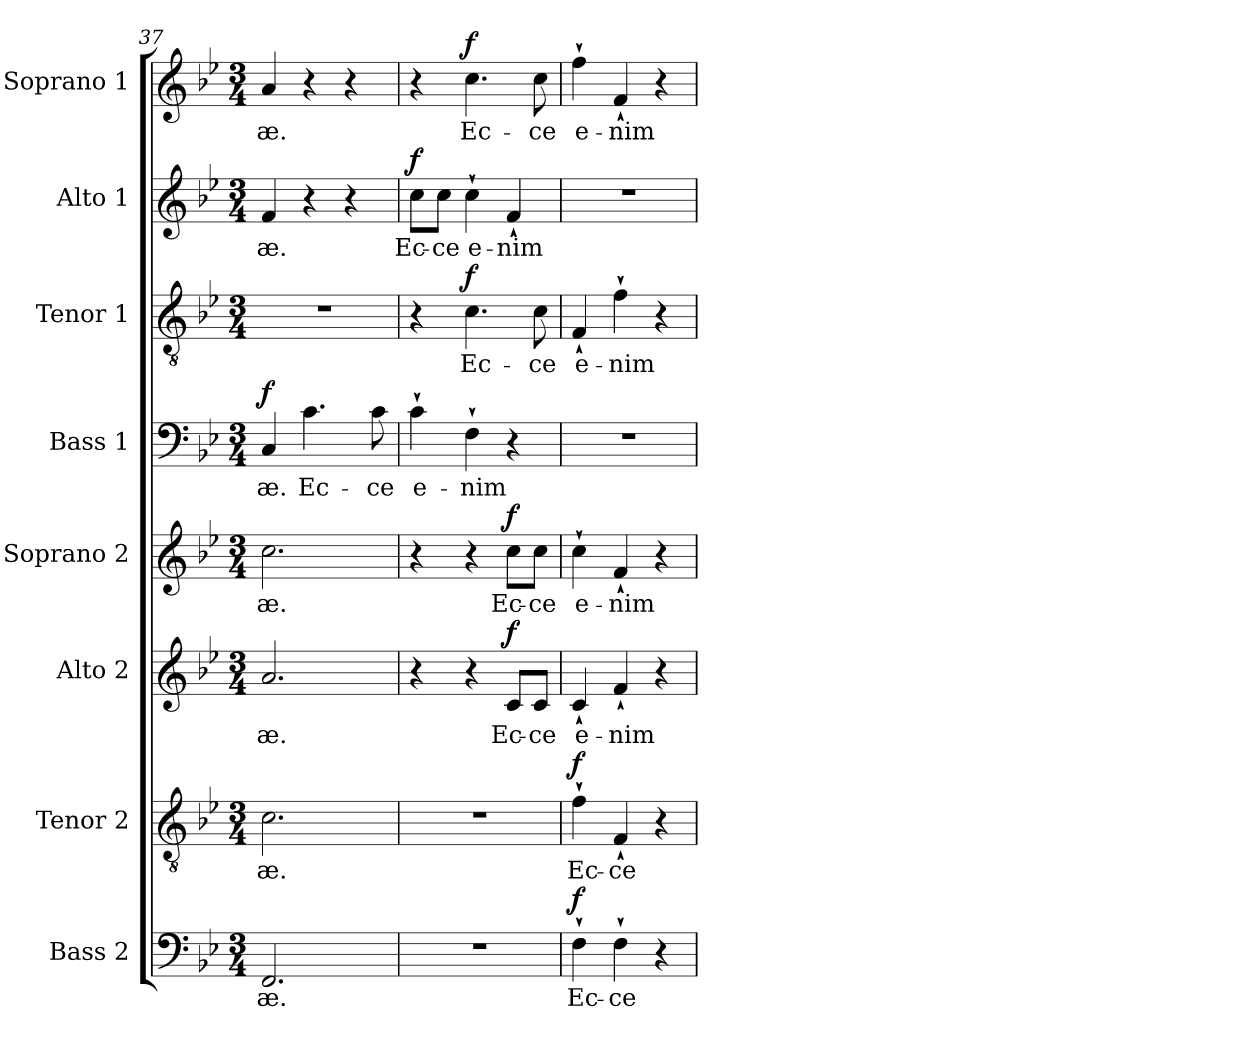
**kern	**text	**dynam	**kern	**text	**dynam	**kern	**text	**dynam	**kern	**text	**dynam	**kern	**text	**dynam	**kern	**text	**dynam	**kern	**text	**dynam	**kern	**text	**dynam
*part8	*part8	*part8	*part7	*part7	*part7	*part6	*part6	*part6	*part5	*part5	*part5	*part4	*part4	*part4	*part3	*part3	*part3	*part2	*part2	*part2	*part1	*part1	*part1
*staff8	*staff8	*staff8	*staff7	*staff7	*staff7	*staff6	*staff6	*staff6	*staff5	*staff5	*staff5	*staff4	*staff4	*staff4	*staff3	*staff3	*staff3	*staff2	*staff2	*staff2	*staff1	*staff1	*staff1
*I"Bass 2	*	*	*I"Tenor 2	*	*	*I"Alto 2	*	*	*I"Soprano 2	*	*	*I"Bass 1	*	*	*I"Tenor 1	*	*	*I"Alto 1	*	*	*I"Soprano 1	*	*
*I'B 2.	*	*	*I'T 2.	*	*	*I'A 2.	*	*	*I'S 2.	*	*	*I'B 1.	*	*	*I'T 1.	*	*	*I'A 1.	*	*	*I'S 1.	*	*
*clefF4	*	*	*clefGv2	*	*	*clefG2	*	*	*clefG2	*	*	*clefF4	*	*	*clefGv2	*	*	*clefG2	*	*	*clefG2	*	*
*	*	*	*ITrd7c12	*	*	*	*	*	*	*	*	*	*	*	*ITrd7c12	*	*	*	*	*	*	*	*
*k[b-e-]	*	*	*k[b-e-]	*	*	*k[b-e-]	*	*	*k[b-e-]	*	*	*k[b-e-]	*	*	*k[b-e-]	*	*	*k[b-e-]	*	*	*k[b-e-]	*	*
*B-:	*	*	*B-:	*	*	*B-:	*	*	*B-:	*	*	*B-:	*	*	*B-:	*	*	*B-:	*	*	*B-:	*	*
*M3/4	*	*	*M3/4	*	*	*M3/4	*	*	*M3/4	*	*	*M3/4	*	*	*M3/4	*	*	*M3/4	*	*	*M3/4	*	*
=37	=37	=37	=37	=37	=37	=37	=37	=37	=37	=37	=37	=37	=37	=37	=37	=37	=37	=37	=37	=37	=37	=37	=37
!	!LO:LY:b:color=#000000	!	!	!	!	!	!	!	!	!	!	!	!	!	!	!	!	!	!	!	!	!	!
!	!	!	!	!LO:LY:b:color=#000000	!	!	!	!	!	!	!	!	!	!	!	!	!	!	!	!	!	!	!
!	!	!	!	!	!	!	!LO:LY:b:color=#000000	!	!	!	!	!	!	!	!	!	!	!	!	!	!	!	!
!	!	!	!	!	!	!	!	!	!	!LO:LY:b:color=#000000	!	!	!	!	!	!	!	!	!	!	!	!	!
!	!	!	!	!	!	!	!	!	!	!	!	!	!LO:LY:b:color=#000000	!	!LO:N:vis=1	!	!	!	!	!	!	!	!
!	!	!	!	!	!	!	!	!	!	!	!	!	!	!	!	!	!	!	!LO:LY:b:color=#000000	!	!	!	!
!	!	!	!	!	!	!	!	!	!	!	!	!	!	!	!	!	!	!	!	!	!	!LO:LY:b:color=#000000	!
2.FFi/	-æ.	.	2.Ci\	-æ.	.	2.ai/	-æ.	.	2.cci\	-æ.	.	4Ci/	-æ.	f	2.r	.	.	4fi/	-æ.	.	4ai/	-æ.	.
!	!	!	!	!	!	!	!	!	!	!	!	!	!LO:LY:b:color=#000000	!	!	!	!	!	!	!	!	!	!
.	.	.	.	.	.	.	.	.	.	.	.	4.ci\	Ec-	.	.	.	.	4r	.	.	4r	.	.
.	.	.	.	.	.	.	.	.	.	.	.	.	.	.	.	.	.	4r	.	.	4r	.	.
!	!	!	!	!	!	!	!	!	!	!	!	!	!LO:LY:b:color=#000000	!	!	!	!	!	!	!	!	!	!
.	.	.	.	.	.	.	.	.	.	.	.	8ci\	-ce	.	.	.	.	.	.	.	.	.	.
=38	=38	=38	=38	=38	=38	=38	=38	=38	=38	=38	=38	=38	=38	=38	=38	=38	=38	=38	=38	=38	=38	=38	=38
!LO:N:vis=1	!	!	!LO:N:vis=1	!	!	!	!	!	!	!	!	!	!	!	!	!	!	!	!	!	!	!	!
!	!	!	!	!	!	!	!	!	!	!	!	!	!LO:LY:b:color=#000000	!	!	!	!	!	!	!	!	!	!
!	!	!	!	!	!	!	!	!	!	!	!	!	!	!	!	!	!	!	!LO:LY:b:color=#000000	!	!	!	!
2.r	.	.	2.r	.	.	4r	.	.	4r	.	.	4c`i\	e-	.	4r	.	.	8cci\L	Ec-	f	4r	.	.
!	!	!	!	!	!	!	!	!	!	!	!	!	!	!	!	!	!	!	!LO:LY:b:color=#000000	!	!	!	!
.	.	.	.	.	.	.	.	.	.	.	.	.	.	.	.	.	.	8cci\J	-ce	.	.	.	.
!	!	!	!	!	!	!	!	!	!	!	!	!	!LO:LY:b:color=#000000	!	!	!	!	!	!	!	!	!	!
!	!	!	!	!	!	!	!	!	!	!	!	!	!	!	!	!LO:LY:b:color=#000000	!	!	!	!	!	!	!
!	!	!	!	!	!	!	!	!	!	!	!	!	!	!	!	!	!	!	!LO:LY:b:color=#000000	!	!	!	!
!	!	!	!	!	!	!	!	!	!	!	!	!	!	!	!	!	!	!	!	!	!	!LO:LY:b:color=#000000	!
.	.	.	.	.	.	4r	.	.	4r	.	.	4F`i\	-nim	.	4.Ci\	Ec-	f	4cc`i\	e-	.	4.cci\	Ec-	f
!	!	!	!	!	!	!	!LO:LY:b:color=#000000	!	!	!	!	!	!	!	!	!	!	!	!	!	!	!	!
!	!	!	!	!	!	!	!	!	!	!LO:LY:b:color=#000000	!	!	!	!	!	!	!	!	!	!	!	!	!
!	!	!	!	!	!	!	!	!	!	!	!	!	!	!	!	!	!	!	!LO:LY:b:color=#000000	!	!	!	!
.	.	.	.	.	.	8ci/L	Ec-	f	8cci\L	Ec-	f	4r	.	.	.	.	.	4f`i/	-nim	.	.	.	.
!	!	!	!	!	!	!	!LO:LY:b:color=#000000	!	!	!	!	!	!	!	!	!	!	!	!	!	!	!	!
!	!	!	!	!	!	!	!	!	!	!LO:LY:b:color=#000000	!	!	!	!	!	!	!	!	!	!	!	!	!
!	!	!	!	!	!	!	!	!	!	!	!	!	!	!	!	!LO:LY:b:color=#000000	!	!	!	!	!	!	!
!	!	!	!	!	!	!	!	!	!	!	!	!	!	!	!	!	!	!	!	!	!	!LO:LY:b:color=#000000	!
.	.	.	.	.	.	8ci/J	-ce	.	8cci\J	-ce	.	.	.	.	8Ci\	-ce	.	.	.	.	8cci\	-ce	.
=39	=39	=39	=39	=39	=39	=39	=39	=39	=39	=39	=39	=39	=39	=39	=39	=39	=39	=39	=39	=39	=39	=39	=39
!	!LO:LY:b:color=#000000	!	!	!	!	!	!	!	!	!	!	!	!	!	!	!	!	!	!	!	!	!	!
!	!	!	!	!LO:LY:b:color=#000000	!	!	!	!	!	!	!	!	!	!	!	!	!	!	!	!	!	!	!
!	!	!	!	!	!	!	!LO:LY:b:color=#000000	!	!	!	!	!	!	!	!	!	!	!	!	!	!	!	!
!	!	!	!	!	!	!	!	!	!	!LO:LY:b:color=#000000	!	!LO:N:vis=1	!	!	!	!	!	!	!	!	!	!	!
!	!	!	!	!	!	!	!	!	!	!	!	!	!	!	!	!LO:LY:b:color=#000000	!	!LO:N:vis=1	!	!	!	!	!
!	!	!	!	!	!	!	!	!	!	!	!	!	!	!	!	!	!	!	!	!	!	!LO:LY:b:color=#000000	!
4F`i\	Ec-	f	4F`i\	Ec-	f	4c`i/	e-	.	4cc`i\	e-	.	2.r	.	.	4FF`i/	e-	.	2.r	.	.	4ff`i\	e-	.
!	!LO:LY:b:color=#000000	!	!	!	!	!	!	!	!	!	!	!	!	!	!	!	!	!	!	!	!	!	!
!	!	!	!	!LO:LY:b:color=#000000	!	!	!	!	!	!	!	!	!	!	!	!	!	!	!	!	!	!	!
!	!	!	!	!	!	!	!LO:LY:b:color=#000000	!	!	!	!	!	!	!	!	!	!	!	!	!	!	!	!
!	!	!	!	!	!	!	!	!	!	!LO:LY:b:color=#000000	!	!	!	!	!	!	!	!	!	!	!	!	!
!	!	!	!	!	!	!	!	!	!	!	!	!	!	!	!	!LO:LY:b:color=#000000	!	!	!	!	!	!	!
!	!	!	!	!	!	!	!	!	!	!	!	!	!	!	!	!	!	!	!	!	!	!LO:LY:b:color=#000000	!
4F`i\	-ce	.	4FF`i/	-ce	.	4f`i/	-nim	.	4f`i/	-nim	.	.	.	.	4F`i\	-nim	.	.	.	.	4f`i/	-nim	.
4r	.	.	4r	.	.	4r	.	.	4r	.	.	.	.	.	4r	.	.	.	.	.	4r	.	.
=	=	=	=	=	=	=	=	=	=	=	=	=	=	=	=	=	=	=	=	=	=	=	=
*-	*-	*-	*-	*-	*-	*-	*-	*-	*-	*-	*-	*-	*-	*-	*-	*-	*-	*-	*-	*-	*-	*-	*-
